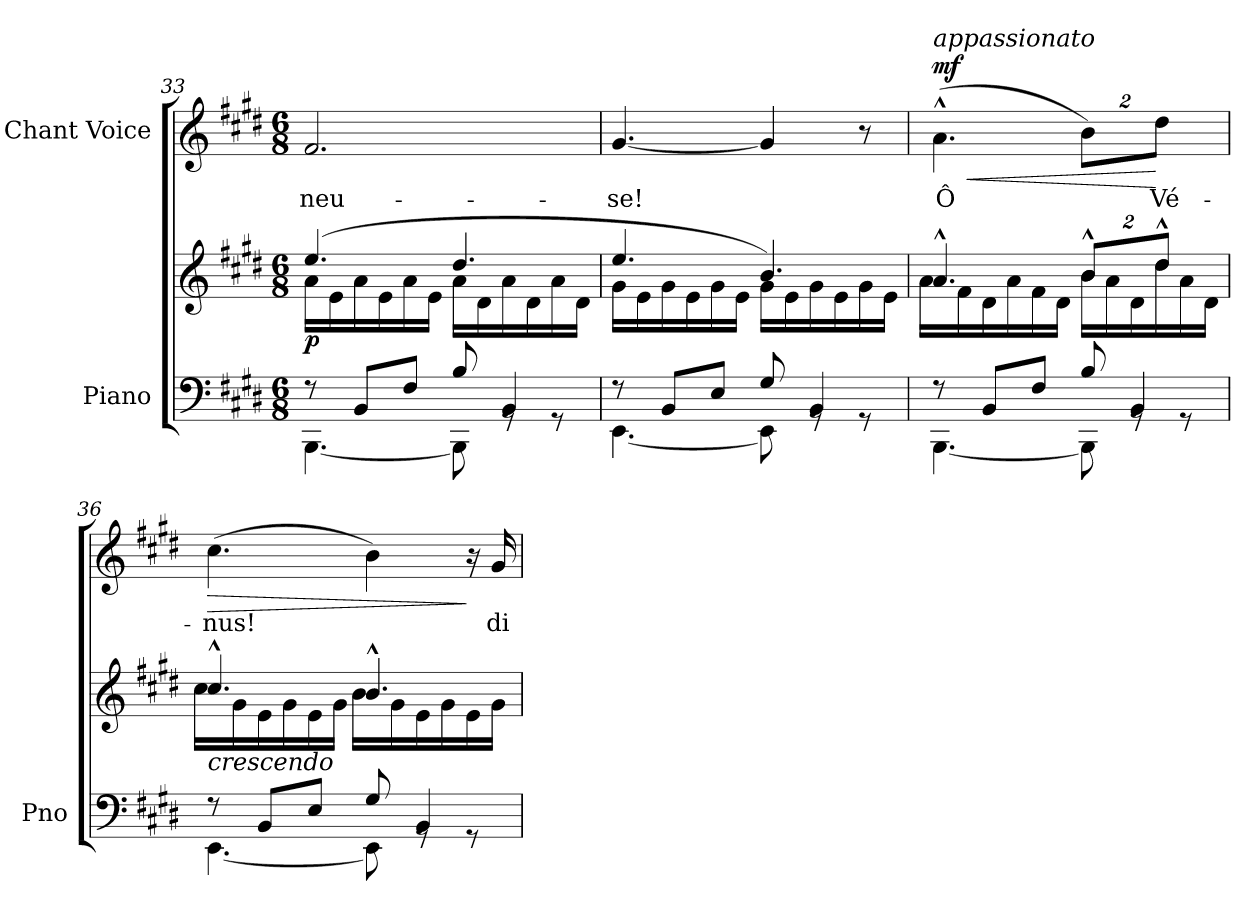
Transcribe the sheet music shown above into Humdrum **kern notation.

**kern	**kern	**dynam	**kern	**text	**dynam
*part2	*part2	*part2	*part1	*part1	*part1
*staff3	*staff2	*staff2/3	*staff1	*staff1	*staff1
*I"Piano	*	*	*I"Chant Voice	*	*
*I'Pno	*	*	*	*	*
*clefF4	*clefG2	*	*clefG2	*	*
*k[f#c#g#d#]	*k[f#c#g#d#]	*	*k[f#c#g#d#]	*	*
*M6/8	*M6/8	*	*M6/8	*	*
=33	=33	=33	=33	=33	=33
*^	*^	*	*	*	*
!	!	!	!	!LO:DY:b	!	!LO:LY:b	!
8r	[4.BBB\	(>4.ee/	16a\LL	p	2.f#/	-neu-	.
.	.	.	16e\	.	.	.	.
8BB/L	.	.	16a\	.	.	.	.
.	.	.	16e\	.	.	.	.
8F#/J	.	.	16a\	.	.	.	.
.	.	.	16e\JJ	.	.	.	.
8B/	8BBB\]	4.dd#/	16a\LL	.	.	.	.
.	.	.	16d#\	.	.	.	.
4BB/	8rGG	.	16a\	.	.	.	.
.	.	.	16d#\	.	.	.	.
.	8rGG	.	16a\	.	.	.	.
.	.	.	16d#\JJ	.	.	.	.
=34	=34	=34	=34	=34	=34	=34	=34
!	!	!	!	!	!	!LO:LY:b	!
8r	[4.EE\	4.ee/	16g#\LL	.	[4.g#/	-se!	.
.	.	.	16e\	.	.	.	.
8BB/L	.	.	16g#\	.	.	.	.
.	.	.	16e\	.	.	.	.
8E/J	.	.	16g#\	.	.	.	.
.	.	.	16e\JJ	.	.	.	.
8G#/	8EE\]	4.b/)	16g#\LL	.	4g#/]	.	.
.	.	.	16e\	.	.	.	.
4BB/	8rGG	.	16g#\	.	.	.	.
.	.	.	16e\	.	.	.	.
.	8rGG	.	16g#\	.	8r	.	.
.	.	.	16e\JJ	.	.	.	.
!!LO:LB:g=z
=35	=35	=35	=35	=35	=35	=35	=35
!	!	!	!	!	!LO:TX:a:i:t=appassionato	!	!
!	!	!	!	!LO:DY:b	!	!LO:LY:b	!LO:HP:b
!	!	!	!	!LO:DY:n=1:b	!	!	!LO:DY:n=1:a
8r	[4.BBB\	4.a^^/	16a\LL	p other-dynamics	(>4.a^^\	Ô	< mf
.	.	.	16f#\	.	.	.	.
8BB/L	.	.	16d#\	.	.	.	.
.	.	.	16a\	.	.	.	.
8F#/J	.	.	16f#\	.	.	.	.
.	.	.	16d#\JJ	.	.	.	.
*	*	*Xbrackettup	*	*	*	*	*
8B/	8BBB\]	16%3b^^/L	16b\LL	.	16%3b\L)	.	.
.	.	.	16a\	.	.	.	.
4BB/	8rGG	.	16d#\	.	.	.	.
!	!	!	!	!	!	!LO:LY:b	!
.	.	16%3dd#^^/J	16dd#\	.	16%3dd#\J	Vé-	[
.	8rGG	.	16a\	.	.	.	.
.	.	.	16d#\JJ	.	.	.	.
=36	=36	=36	=36	=36	=36	=36	=36
!	!	!LO:TX:b:i:t=crescendo	!	!	!	!	!
!	!	!	!	!	!	!LO:LY:b	!LO:HP:b
8r	[4.EE\	4.cc#^^/	16cc#\LL	.	(>4.cc#\	-nus!	>
.	.	.	16g#\	.	.	.	.
8BB/L	.	.	16e\	.	.	.	.
.	.	.	16g#\	.	.	.	.
8E/J	.	.	16e\	.	.	.	.
.	.	.	16g#\JJ	.	.	.	.
8G#/	8EE\]	4.b^^/	16b\LL	.	4b\)	.	.
.	.	.	16g#\	.	.	.	.
4BB/	8rGG	.	16e\	.	.	.	.
.	.	.	16g#\	.	.	.	.
.	8rGG	.	16e\	.	16r	.	]
!	!	!	!	!	!	!LO:LY:b	!LO:DY:a
!	!	!	!	!	!	!	!LO:DY:n=1:a
.	.	.	16g#\JJ	.	16g#/	di-	other-dynamics f
*v	*v	*	*	*	*	*	*
*	*v	*v	*	*	*	*
=	=	=	=	=	=
*-	*-	*-	*-	*-	*-
